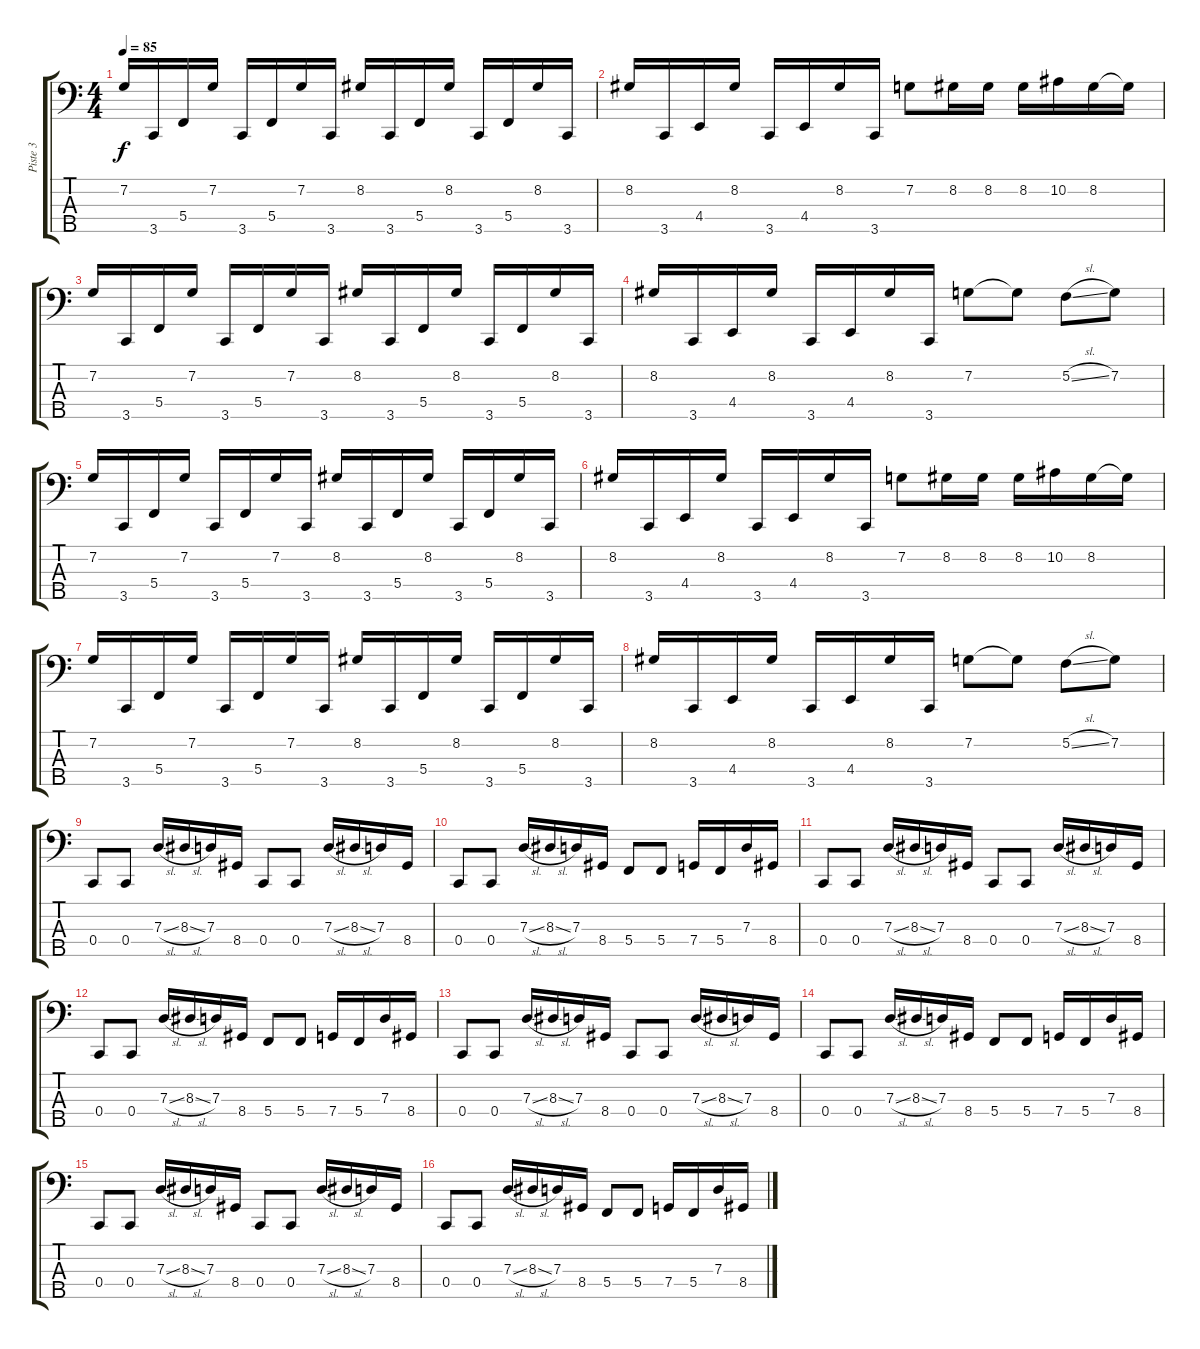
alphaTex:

\track ("Piste 3" "Piste 3") {instrument fretlessbass}
\staff {score tabs}
\tuning (F2 C2 G1 C1 A0) {hide}
\ts (4 4)
\tempo 85
\clef f4
\ks c
7.2.16{dy f} 3.5.16 5.4.16 7.2.16 3.5.16 5.4.16 7.2.16 3.5.16 8.2.16 3.5.16 5.4.16 8.2.16 3.5.16 5.4.16 8.2.16 3.5.16 |
8.2.16 3.5.16 4.4.16 8.2.16 3.5.16 4.4.16 8.2.16 3.5.16 7.2.8 8.2.16 8.2.16 8.2.16 10.2.16 8.2.16 8.2{t}.16 |
7.2.16 3.5.16 5.4.16 7.2.16 3.5.16 5.4.16 7.2.16 3.5.16 8.2.16 3.5.16 5.4.16 8.2.16 3.5.16 5.4.16 8.2.16 3.5.16 |
8.2.16 3.5.16 4.4.16 8.2.16 3.5.16 4.4.16 8.2.16 3.5.16 7.2.8 7.2{t}.8 5.2{sl}.8 7.2.8 |
7.2.16 3.5.16 5.4.16 7.2.16 3.5.16 5.4.16 7.2.16 3.5.16 8.2.16 3.5.16 5.4.16 8.2.16 3.5.16 5.4.16 8.2.16 3.5.16 |
8.2.16 3.5.16 4.4.16 8.2.16 3.5.16 4.4.16 8.2.16 3.5.16 7.2.8 8.2.16 8.2.16 8.2.16 10.2.16 8.2.16 8.2{t}.16 |
7.2.16 3.5.16 5.4.16 7.2.16 3.5.16 5.4.16 7.2.16 3.5.16 8.2.16 3.5.16 5.4.16 8.2.16 3.5.16 5.4.16 8.2.16 3.5.16 |
8.2.16 3.5.16 4.4.16 8.2.16 3.5.16 4.4.16 8.2.16 3.5.16 7.2.8 7.2{t}.8 5.2{sl}.8 7.2.8 |
0.4.8 0.4.8 7.3{sl}.16 8.3{sl}.16 7.3.16 8.4.16 0.4.8 0.4.8 7.3{sl}.16 8.3{sl}.16 7.3.16 8.4.16 |
0.4.8 0.4.8 7.3{sl}.16 8.3{sl}.16 7.3.16 8.4.16 5.4.8 5.4.8 7.4.16 5.4.16 7.3.16 8.4.16 |
0.4.8 0.4.8 7.3{sl}.16 8.3{sl}.16 7.3.16 8.4.16 0.4.8 0.4.8 7.3{sl}.16 8.3{sl}.16 7.3.16 8.4.16 |
0.4.8 0.4.8 7.3{sl}.16 8.3{sl}.16 7.3.16 8.4.16 5.4.8 5.4.8 7.4.16 5.4.16 7.3.16 8.4.16 |
0.4.8 0.4.8 7.3{sl}.16 8.3{sl}.16 7.3.16 8.4.16 0.4.8 0.4.8 7.3{sl}.16 8.3{sl}.16 7.3.16 8.4.16 |
0.4.8 0.4.8 7.3{sl}.16 8.3{sl}.16 7.3.16 8.4.16 5.4.8 5.4.8 7.4.16 5.4.16 7.3.16 8.4.16 |
0.4.8 0.4.8 7.3{sl}.16 8.3{sl}.16 7.3.16 8.4.16 0.4.8 0.4.8 7.3{sl}.16 8.3{sl}.16 7.3.16 8.4.16 |
0.4.8 0.4.8 7.3{sl}.16 8.3{sl}.16 7.3.16 8.4.16 5.4.8 5.4.8 7.4.16 5.4.16 7.3.16 8.4.16
